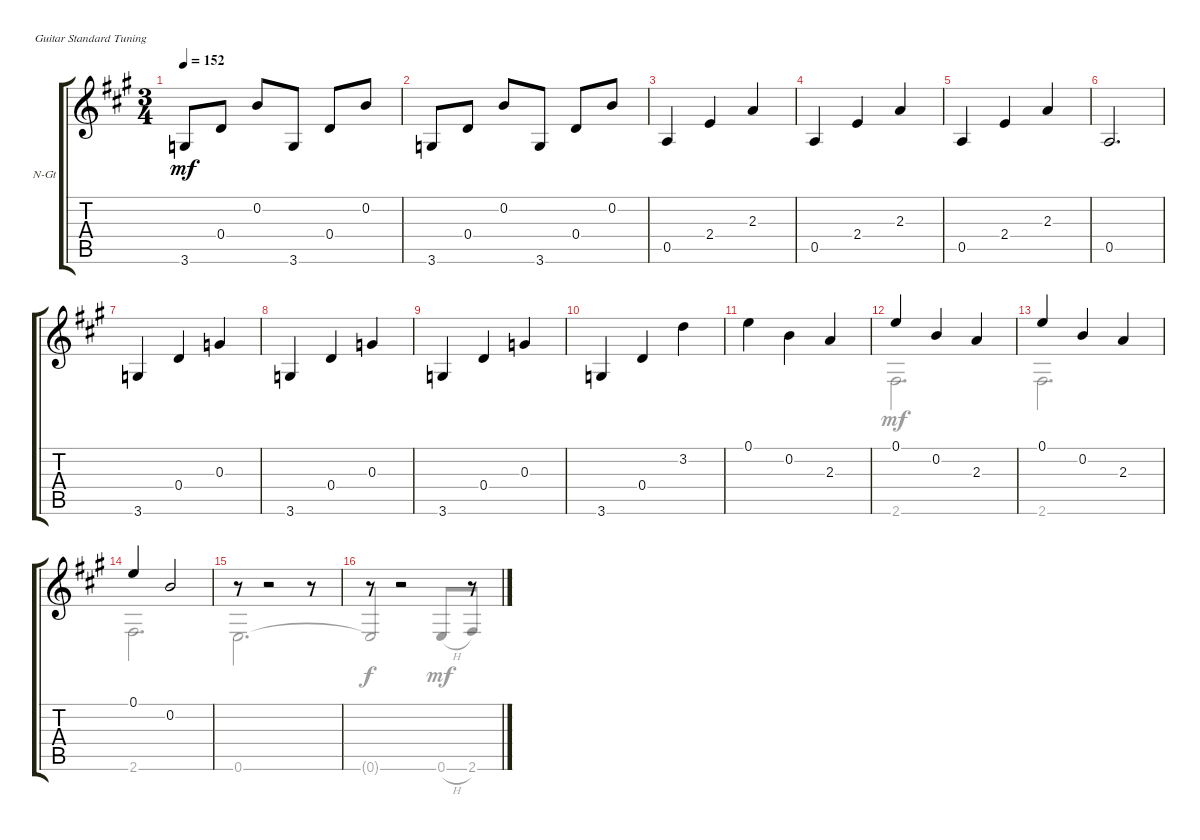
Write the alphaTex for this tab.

\bracketExtendMode groupsimilarinstruments
\firstSystemTrackNameOrientation horizontal
\otherSystemsTrackNameOrientation horizontal
\track ("Guitar 4" "N-Gt") {instrument acousticguitarnylon}
\staff {score tabs}
\tuning (E4 B3 G3 D3 A2 E2)
\voice
\ts (3 4)
\tempo 152
\clef g2
\ks a
3.6.8{dy mf} 0.4.8 0.2.8 3.6.8 0.4.8 0.2.8 |
3.6.8 0.4.8 0.2.8 3.6.8 0.4.8 0.2.8 |
0.5.4 2.4.4 2.3.4 |
0.5.4 2.4.4 2.3.4 |
0.5.4 2.4.4 2.3.4 |
0.5.2{d} |
3.6.4 0.4.4 0.3.4 |
3.6.4 0.4.4 0.3.4 |
3.6.4 0.4.4 0.3.4 |
3.6.4 0.4.4 3.2.4 |
0.1.4 0.2.4 2.3.4 |
0.1.4 0.2.4 2.3.4 |
0.1.4 0.2.4 2.3.4 |
0.1.4 0.2.2 |
r.8 r.2 r.8 |
r.8 r.2 r.8
\voice
\clef g2
\ottava regular
\simile none
\ks a
|
|
|
|
|
|
|
|
|
|
|
2.6.2{d} |
2.6.2{d} |
2.6.2{d} |
0.6.2{d} |
0.6{t}.2{dy f} 0.6{h}.8{dy mf beam invert} 2.6.8{beam invert}
